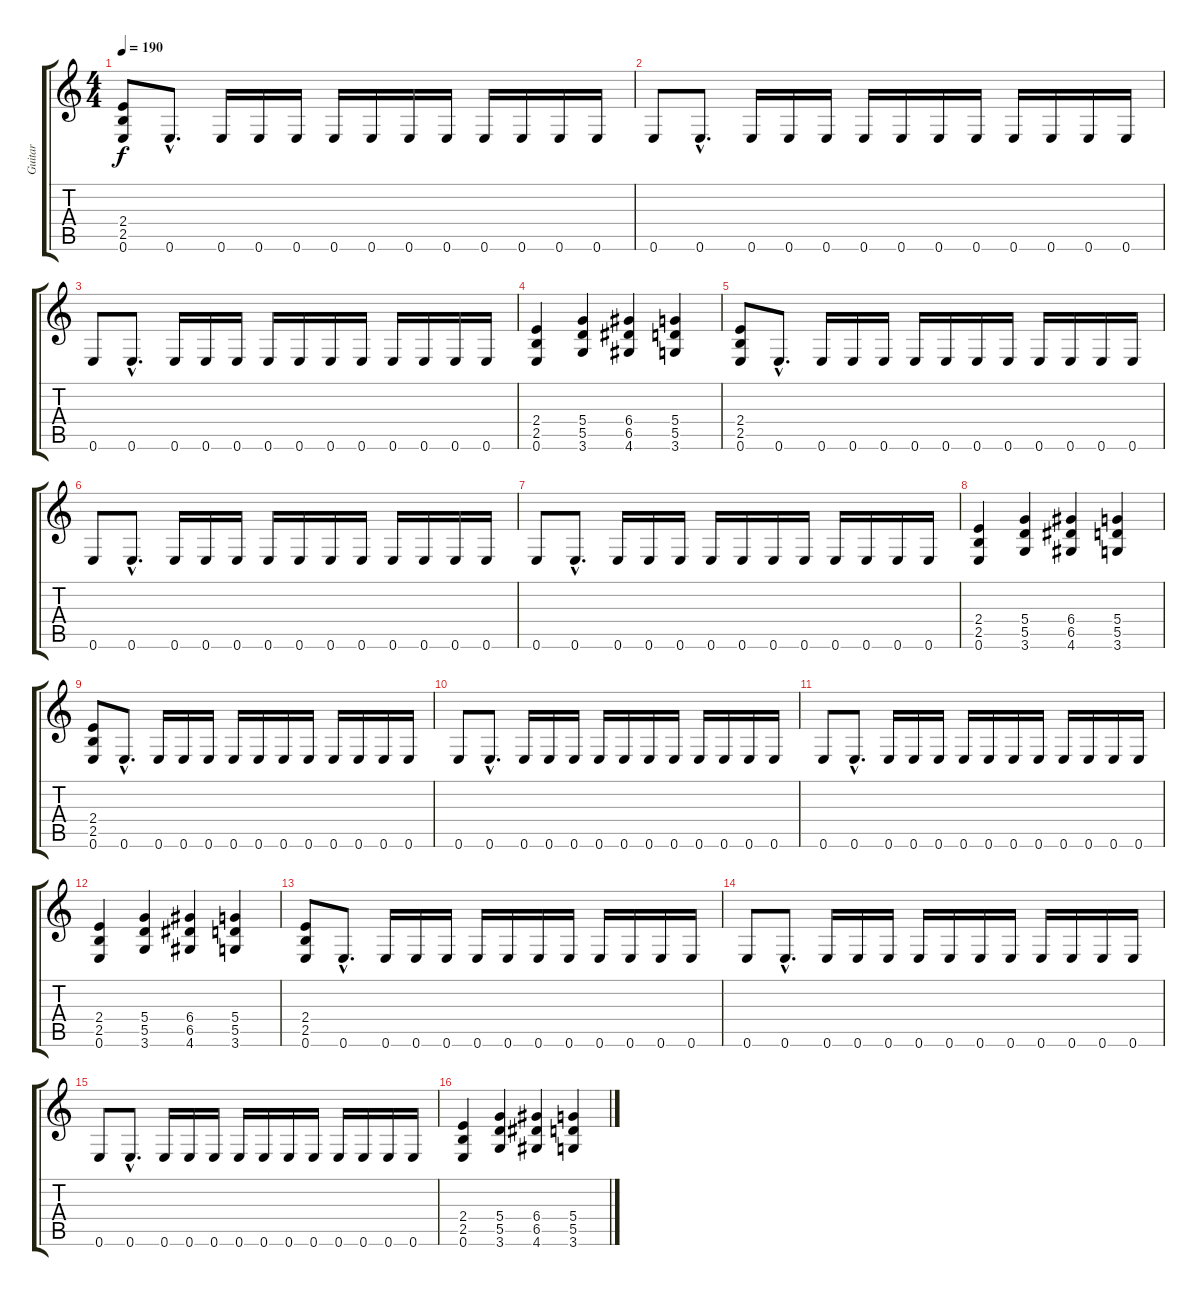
\track (" Guitar " " Guitar ") {instrument distortionguitar}
\staff {score tabs}
\tuning (E4 B3 G3 D3 A2 E2) {hide}
\ts (4 4)
\tempo 190
\clef g2
\ks c
(2.4 2.5 0.6).8{dy f instrument distortionguitar} 0.6{hac}.8{d} 0.6.16 0.6.16 0.6.16 0.6.16 0.6.16 0.6.16 0.6.16 0.6.16 0.6.16 0.6.16 0.6.16 |
0.6.8 0.6{hac}.8{d} 0.6.16 0.6.16 0.6.16 0.6.16 0.6.16 0.6.16 0.6.16 0.6.16 0.6.16 0.6.16 0.6.16 |
0.6.8 0.6{hac}.8{d} 0.6.16 0.6.16 0.6.16 0.6.16 0.6.16 0.6.16 0.6.16 0.6.16 0.6.16 0.6.16 0.6.16 |
(2.4 2.5 0.6).4 (5.4 5.5 3.6).4 (6.4 6.5 4.6).4 (5.4 5.5 3.6).4 |
(2.4 2.5 0.6).8 0.6{hac}.8{d} 0.6.16 0.6.16 0.6.16 0.6.16 0.6.16 0.6.16 0.6.16 0.6.16 0.6.16 0.6.16 0.6.16 |
0.6.8 0.6{hac}.8{d} 0.6.16 0.6.16 0.6.16 0.6.16 0.6.16 0.6.16 0.6.16 0.6.16 0.6.16 0.6.16 0.6.16 |
0.6.8 0.6{hac}.8{d} 0.6.16 0.6.16 0.6.16 0.6.16 0.6.16 0.6.16 0.6.16 0.6.16 0.6.16 0.6.16 0.6.16 |
(2.4 2.5 0.6).4 (5.4 5.5 3.6).4 (6.4 6.5 4.6).4 (5.4 5.5 3.6).4 |
(2.4 2.5 0.6).8 0.6{hac}.8{d} 0.6.16 0.6.16 0.6.16 0.6.16 0.6.16 0.6.16 0.6.16 0.6.16 0.6.16 0.6.16 0.6.16 |
0.6.8 0.6{hac}.8{d} 0.6.16 0.6.16 0.6.16 0.6.16 0.6.16 0.6.16 0.6.16 0.6.16 0.6.16 0.6.16 0.6.16 |
0.6.8 0.6{hac}.8{d} 0.6.16 0.6.16 0.6.16 0.6.16 0.6.16 0.6.16 0.6.16 0.6.16 0.6.16 0.6.16 0.6.16 |
(2.4 2.5 0.6).4 (5.4 5.5 3.6).4 (6.4 6.5 4.6).4 (5.4 5.5 3.6).4 |
(2.4 2.5 0.6).8 0.6{hac}.8{d} 0.6.16 0.6.16 0.6.16 0.6.16 0.6.16 0.6.16 0.6.16 0.6.16 0.6.16 0.6.16 0.6.16 |
0.6.8 0.6{hac}.8{d} 0.6.16 0.6.16 0.6.16 0.6.16 0.6.16 0.6.16 0.6.16 0.6.16 0.6.16 0.6.16 0.6.16 |
0.6.8 0.6{hac}.8{d} 0.6.16 0.6.16 0.6.16 0.6.16 0.6.16 0.6.16 0.6.16 0.6.16 0.6.16 0.6.16 0.6.16 |
(2.4 2.5 0.6).4 (5.4 5.5 3.6).4 (6.4 6.5 4.6).4 (5.4 5.5 3.6).4
